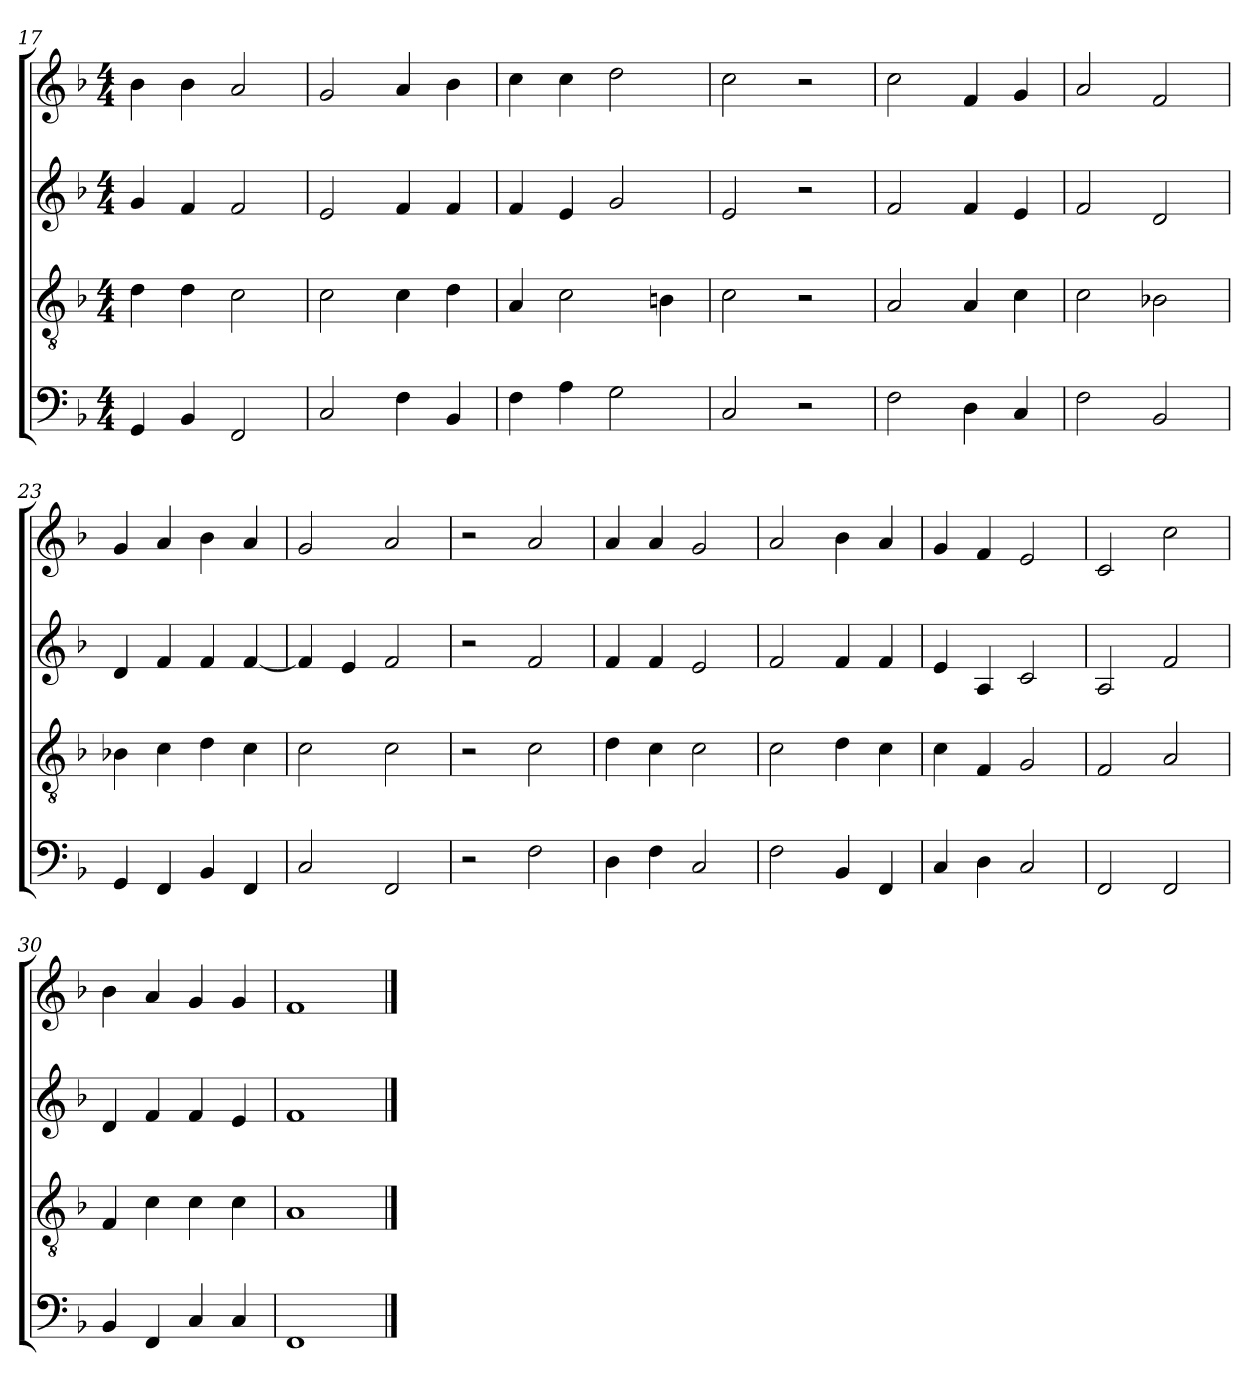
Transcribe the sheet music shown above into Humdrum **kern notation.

**kern	**kern	**kern	**kern
*part4	*part3	*part2	*part1
*staff4	*staff3	*staff2	*staff1
*clefF4	*clefGv2	*clefG2	*clefG2
*k[b-]	*k[b-]	*k[b-]	*k[b-]
*M4/4	*M4/4	*M4/4	*M4/4
=17	=17	=17	=17
4GG	4d	4g	4b-
4BB-	4d	4f	4b-
2FF	2c	2f	2a
=18	=18	=18	=18
2C	2c	2e	2g
4F	4c	4f	4a
4BB-	4d	4f	4b-
=19	=19	=19	=19
4F	4A	4f	4cc
4A	2c	4e	4cc
2G	.	2g	2dd
.	4Bn	.	.
=20	=20	=20	=20
2C	2c	2e	2cc
2r	2r	2r	2r
=21	=21	=21	=21
2F	2A	2f	2cc
4D	4A	4f	4f
4C	4c	4e	4g
=22	=22	=22	=22
2F	2c	2f	2a
2BB-	2B-X	2d	2f
=23	=23	=23	=23
4GG	4B-X	4d	4g
4FF	4c	4f	4a
4BB-	4d	4f	4b-
4FF	4c	[4f	4a
=24	=24	=24	=24
2C	2c	4f]	2g
.	.	4e	.
2FF	2c	2f	2a
=25	=25	=25	=25
2r	2r	2r	2r
2F	2c	2f	2a
=26	=26	=26	=26
4D	4d	4f	4a
4F	4c	4f	4a
2C	2c	2e	2g
=27	=27	=27	=27
2F	2c	2f	2a
4BB-	4d	4f	4b-
4FF	4c	4f	4a
=28	=28	=28	=28
4C	4c	4e	4g
4D	4F	4A	4f
2C	2G	2c	2e
=29	=29	=29	=29
2FF	2F	2A	2c
2FF	2A	2f	2cc
=30	=30	=30	=30
4BB-	4F	4d	4b-
4FF	4c	4f	4a
4C	4c	4f	4g
4C	4c	4e	4g
=31	=31	=31	=31
1FF	1A	1f	1f
==	==	==	==
*-	*-	*-	*-
